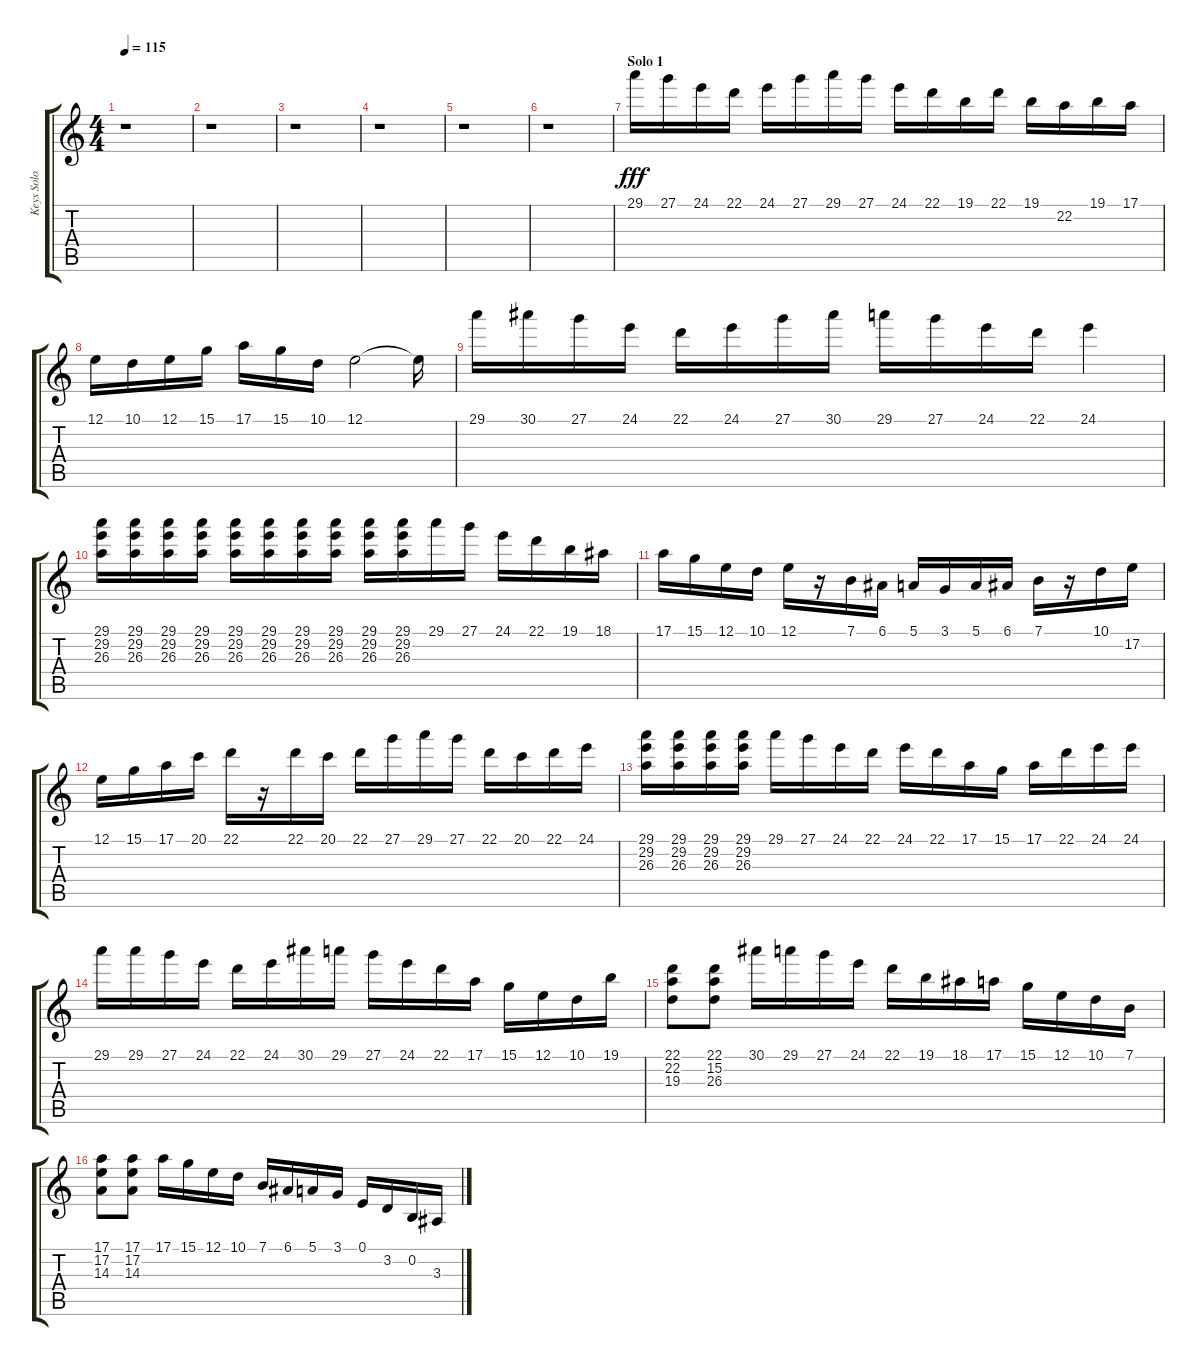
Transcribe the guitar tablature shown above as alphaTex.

\track ("Keys Solo" "Keys Solo") {instrument rockorgan}
\staff {score tabs}
\tuning (E4 B3 G3 D3 A2 E2) {hide}
\ts (4 4)
\tempo 115
\clef g2
\ks c
r.1{dy fff} |
r.1 |
r.1 |
r.1 |
r.1 |
r.1 |
\section ("" "Solo 1")
29.1.16 27.1.16 24.1.16 22.1.16 24.1.16 27.1.16 29.1.16 27.1.16 24.1.16 22.1.16 19.1.16 22.1.16 19.1.16 22.2.16 19.1.16 17.1.16 |
12.1.16 10.1.16 12.1.16 15.1.16 17.1.16 15.1.16 10.1.16 12.1.2 12.1{t}.16 |
29.1.16 30.1.16 27.1.16 24.1.16 22.1.16 24.1.16 27.1.16 30.1.16 29.1.16 27.1.16 24.1.16 22.1.16 24.1.4 |
(29.1 29.2 26.3).16 (29.1 29.2 26.3).16 (29.1 29.2 26.3).16 (29.1 29.2 26.3).16 (29.1 29.2 26.3).16 (29.1 29.2 26.3).16 (29.1 29.2 26.3).16 (29.1 29.2 26.3).16 (29.1 29.2 26.3).16 (29.1 29.2 26.3).16 29.1.16 27.1.16 24.1.16 22.1.16 19.1.16 18.1.16 |
17.1.16 15.1.16 12.1.16 10.1.16 12.1.16 r.16 7.1.16 6.1.16 5.1.16 3.1.16 5.1.16 6.1.16 7.1.16 r.16 10.1.16 17.2.16 |
12.1.16 15.1.16 17.1.16 20.1.16 22.1.16 r.16 22.1.16 20.1.16 22.1.16 27.1.16 29.1.16 27.1.16 22.1.16 20.1.16 22.1.16 24.1.16 |
(29.1 29.2 26.3).16 (29.1 29.2 26.3).16 (29.1 29.2 26.3).16 (29.1 29.2 26.3).16 29.1.16 27.1.16 24.1.16 22.1.16 24.1.16 22.1.16 17.1.16 15.1.16 17.1.16 22.1.16 24.1.16 24.1.16 |
29.1.16 29.1.16 27.1.16 24.1.16 22.1.16 24.1.16 30.1.16 29.1.16 27.1.16 24.1.16 22.1.16 17.1.16 15.1.16 12.1.16 10.1.16 19.1.16 |
(22.1 22.2 19.3).8 (22.1 15.2 26.3).8 30.1.16 29.1.16 27.1.16 24.1.16 22.1.16 19.1.16 18.1.16 17.1.16 15.1.16 12.1.16 10.1.16 7.1.16 |
(17.1 17.2 14.3).8 (17.1 17.2 14.3).8 17.1.16 15.1.16 12.1.16 10.1.16 7.1.16 6.1.16 5.1.16 3.1.16 0.1.16 3.2.16 0.2.16 3.3.16
